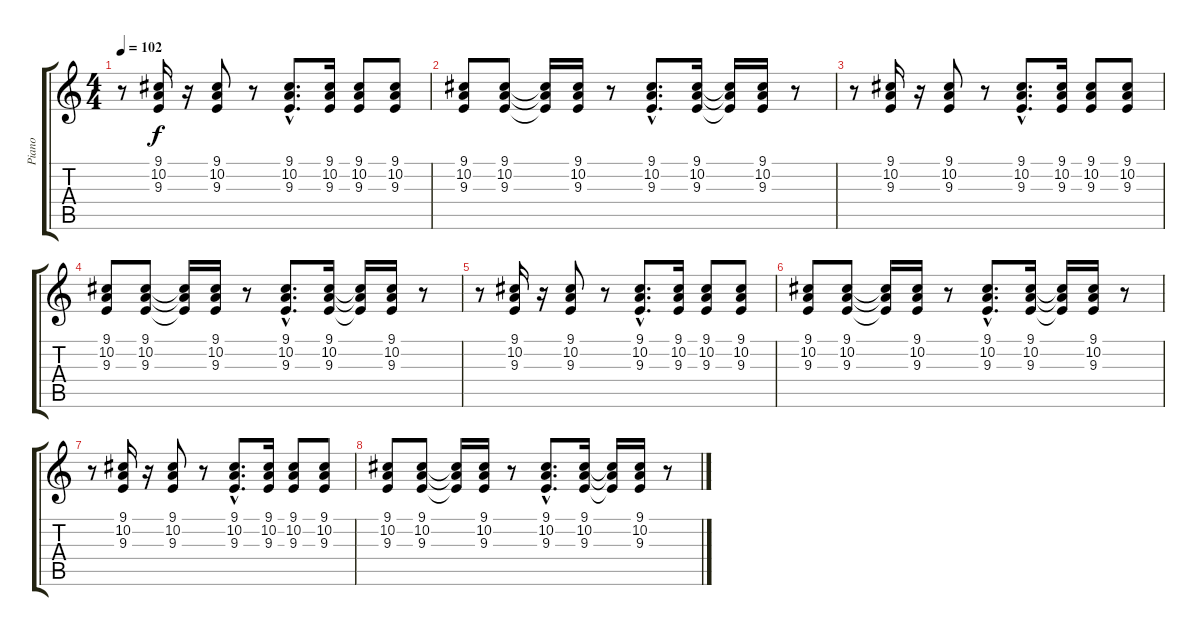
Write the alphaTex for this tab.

\track ("Piano" "Piano") {instrument acousticgrandpiano}
\staff {score tabs}
\tuning (E4 B3 G3 D3 A2 E2) {hide}
\ts (4 4)
\tempo 102
\clef g2
\ks c
r.8{dy f} (9.1 10.2 9.3).16 r.16 (9.1 10.2 9.3).8 r.8 (9.1{hac} 10.2{hac} 9.3{hac}).8{d} (9.1 10.2 9.3).16 (9.1 10.2 9.3).8 (9.1 10.2 9.3).8 |
(9.1 10.2 9.3).8 (9.1 10.2 9.3).8 (9.1{t} 10.2{t} 9.3{t}).16 (9.1 10.2 9.3).16 r.8 (9.1{hac} 10.2{hac} 9.3{hac}).8{d} (9.1 10.2 9.3).16 (9.1{t} 10.2{t} 9.3{t}).16 (9.1 10.2 9.3).16 r.8 |
r.8 (9.1 10.2 9.3).16 r.16 (9.1 10.2 9.3).8 r.8 (9.1{hac} 10.2{hac} 9.3{hac}).8{d} (9.1 10.2 9.3).16 (9.1 10.2 9.3).8 (9.1 10.2 9.3).8 |
(9.1 10.2 9.3).8 (9.1 10.2 9.3).8 (9.1{t} 10.2{t} 9.3{t}).16 (9.1 10.2 9.3).16 r.8 (9.1{hac} 10.2{hac} 9.3{hac}).8{d} (9.1 10.2 9.3).16 (9.1{t} 10.2{t} 9.3{t}).16 (9.1 10.2 9.3).16 r.8 |
r.8 (9.1 10.2 9.3).16 r.16 (9.1 10.2 9.3).8 r.8 (9.1{hac} 10.2{hac} 9.3{hac}).8{d} (9.1 10.2 9.3).16 (9.1 10.2 9.3).8 (9.1 10.2 9.3).8 |
(9.1 10.2 9.3).8 (9.1 10.2 9.3).8 (9.1{t} 10.2{t} 9.3{t}).16 (9.1 10.2 9.3).16 r.8 (9.1{hac} 10.2{hac} 9.3{hac}).8{d} (9.1 10.2 9.3).16 (9.1{t} 10.2{t} 9.3{t}).16 (9.1 10.2 9.3).16 r.8 |
r.8 (9.1 10.2 9.3).16 r.16 (9.1 10.2 9.3).8 r.8 (9.1{hac} 10.2{hac} 9.3{hac}).8{d} (9.1 10.2 9.3).16 (9.1 10.2 9.3).8 (9.1 10.2 9.3).8 |
(9.1 10.2 9.3).8 (9.1 10.2 9.3).8 (9.1{t} 10.2{t} 9.3{t}).16 (9.1 10.2 9.3).16 r.8 (9.1{hac} 10.2{hac} 9.3{hac}).8{d} (9.1 10.2 9.3).16 (9.1{t} 10.2{t} 9.3{t}).16 (9.1 10.2 9.3).16 r.8
